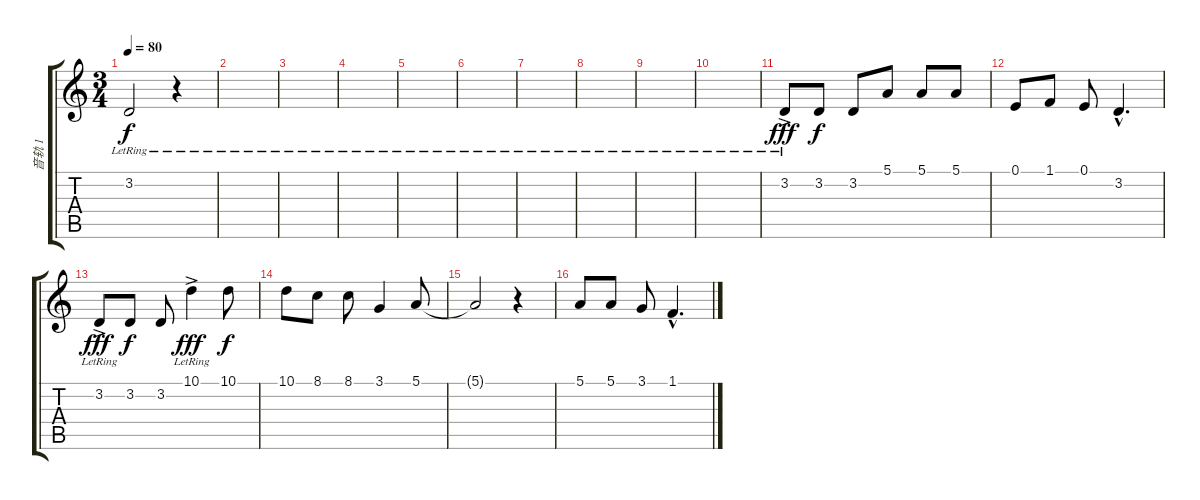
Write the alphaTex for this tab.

\track ("音轨 1" "音轨 1") {instrument electricgrandpiano}
\staff {score tabs}
\tuning (E4 B3 G3 D3 A2 E2) {hide}
\ts (3 4)
\tempo 80
\clef g2
\ks c
3.2{lr}.2{dy f volume 13} r.4 |
|
|
|
|
|
|
|
|
|
3.2{ac lr}.8{dy fff} 3.2.8{dy f volume 13} 3.2.8{volume 11} 5.1.8{volume 13} 5.1.8{volume 13} 5.1.8{volume 12} |
0.1.8{volume 11} 1.1.8{volume 12} 0.1.8{volume 13} 3.2{hac}.4{d volume 10} |
3.2{ac lr}.8{dy fff} 3.2.8{dy f volume 13} 3.2.8{volume 12} 10.1{ac lr}.4{dy fff} 10.1.8{dy f volume 12} |
10.1.8{volume 15} 8.1.8{volume 12} 8.1.8{volume 12} 3.1.4{volume 11} 5.1.8{volume 12} |
5.1{t}.2 r.4 |
5.1.8 5.1.8 3.1.8{volume 13} 1.1{hac}.4{d volume 10}
